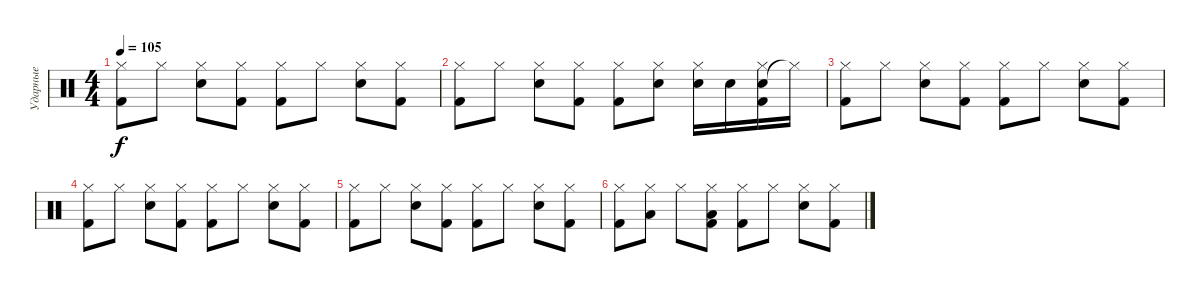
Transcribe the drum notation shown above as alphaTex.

\track ("Ударные" "Ударные") {instrument percussion}
\staff {score}
\articulation defaults
\ts (4 4)
\tempo 105
\clef neutral
\ks c
("Kick (hit) 2" "Hi-Hat (closed)").8{dy f} "Hi-Hat (closed)".8 ("Snare (hit) 2" "Hi-Hat (closed)").8 ("Kick (hit) 2" "Hi-Hat (closed)").8 ("Kick (hit) 2" "Hi-Hat (closed)").8 "Hi-Hat (closed)".8 ("Snare (hit) 2" "Hi-Hat (closed)").8 ("Kick (hit) 2" "Hi-Hat (closed)").8 |
("Kick (hit) 2" "Hi-Hat (closed)").8 "Hi-Hat (closed)".8 ("Snare (hit) 2" "Hi-Hat (closed)").8 ("Kick (hit) 2" "Hi-Hat (closed)").8 ("Kick (hit) 2" "Hi-Hat (closed)").8 ("Electric Snare (hit)" "Hi-Hat (closed)").8 ("Electric Snare (hit)" "Hi-Hat (closed)").16 "Electric Snare (hit)".16 ("Electric Snare (hit)" "Kick (hit) 2" "Hi-Hat (closed)").16 "Hi-Hat (closed)"{t}.16 |
("Kick (hit) 2" "Hi-Hat (closed)").8 "Hi-Hat (closed)".8 ("Snare (hit) 2" "Hi-Hat (closed)").8 ("Kick (hit) 2" "Hi-Hat (closed)").8 ("Kick (hit) 2" "Hi-Hat (closed)").8 "Hi-Hat (closed)".8 ("Snare (hit) 2" "Hi-Hat (closed)").8 ("Kick (hit) 2" "Hi-Hat (closed)").8 |
("Kick (hit) 2" "Hi-Hat (closed)").8 "Hi-Hat (closed)".8 ("Snare (hit) 2" "Hi-Hat (closed)").8 ("Kick (hit) 2" "Hi-Hat (closed)").8 ("Kick (hit) 2" "Hi-Hat (closed)").8 "Hi-Hat (closed)".8 ("Snare (hit) 2" "Hi-Hat (closed)").8 ("Kick (hit) 2" "Hi-Hat (closed)").8 |
("Kick (hit) 2" "Hi-Hat (closed)").8 "Hi-Hat (closed)".8 ("Snare (hit) 2" "Hi-Hat (closed)").8 ("Kick (hit) 2" "Hi-Hat (closed)").8 ("Kick (hit) 2" "Hi-Hat (closed)").8 "Hi-Hat (closed)".8 ("Snare (hit) 2" "Hi-Hat (closed)").8 ("Kick (hit) 2" "Hi-Hat (closed)").8 |
("Kick (hit) 2" "Hi-Hat (closed)").8 ("Low Tom (hit)" "Hi-Hat (closed)").8 "Hi-Hat (closed)".8 ("Low Tom (hit)" "Kick (hit) 2" "Hi-Hat (closed)").8 ("Kick (hit) 2" "Hi-Hat (closed)").8 "Hi-Hat (closed)".8 ("Snare (hit) 2" "Hi-Hat (closed)").8 ("Kick (hit) 2" "Hi-Hat (closed)").8
